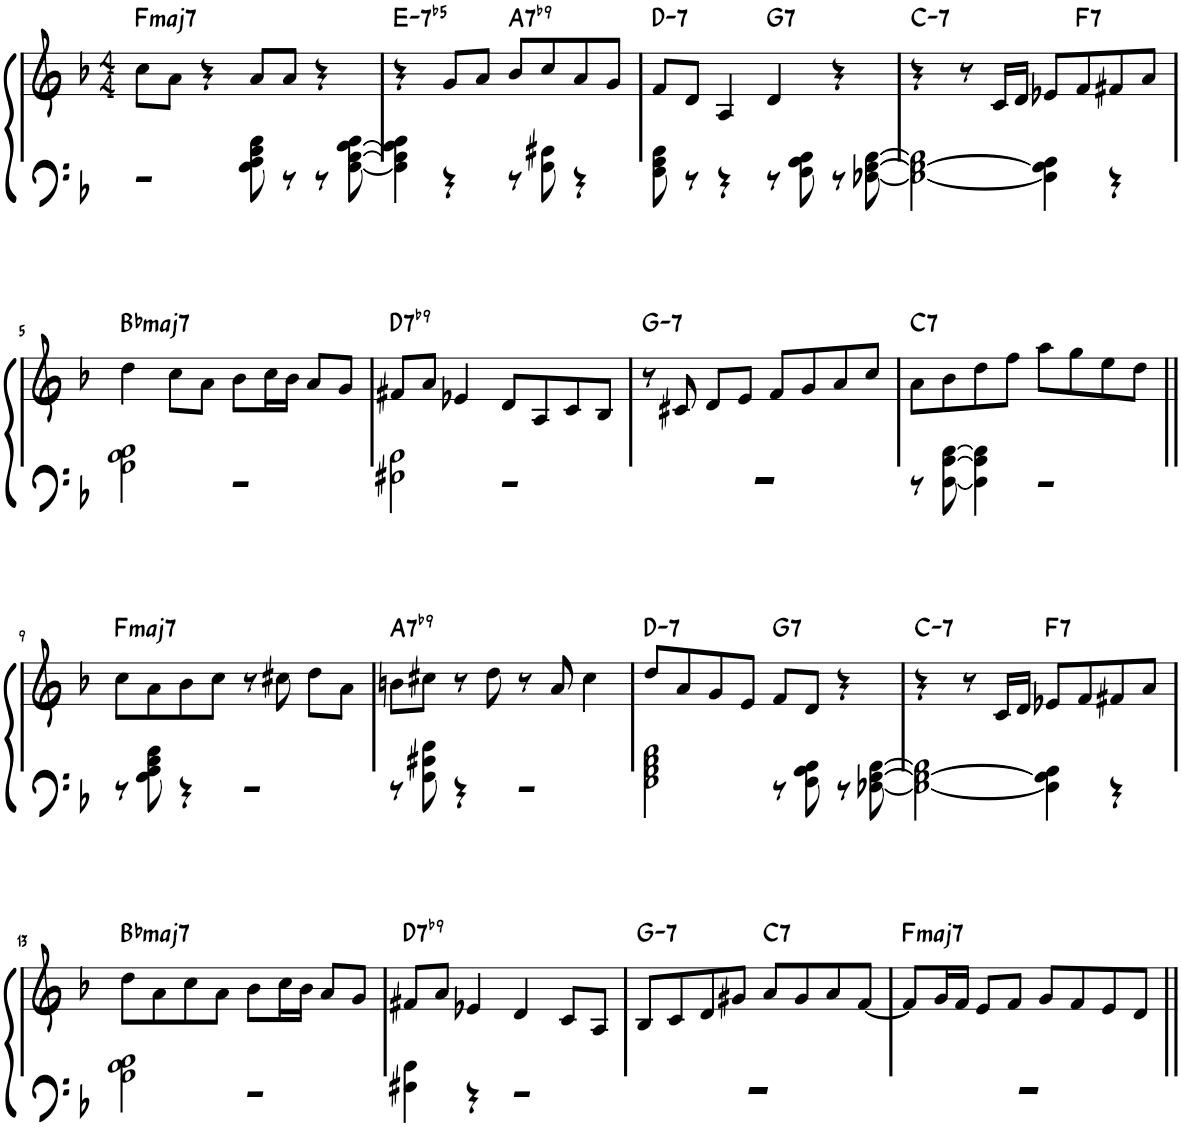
**kern	**kern	**harte
*part1	*part1	*part1
*staff2	*staff1	*
*I"Grand Piano	*	*
*I'Pno	*	*
*stria5	*	*
*clefF4	*clefG2	*
*k[b-]	*k[b-]	*
*F:	*F:	*
*M4/4	*M4/4	*
=1	=1	=1
!	!	!LO:H:kt=maj7
2r	8cc\L	F:maj7
.	8a\J	.
.	4r	.
8G\ 8A\ 8c\ 8e\	8a/L	.
8r	8a/J	.
8r	4r	.
[8G\ [8B-\ [8d\ 8e\	.	.
=2	=2	=2
!	!	!LO:H:kt=-7b5
4G\] 4B-\] 4d\] 4e\	4r	E:hdim7
4r	8g/L	.
.	8a/J	.
!	!	!LO:H:kt=7
8r	8b-/L	A:7(b9)
8G\ 8c#X\	8cc/	.
4r	8a/	.
.	8g/J	.
=3	=3	=3
!	!	!LO:H:kt=7
8F\ 8A\ 8c\	8f/L	D:min7
8r	8d/J	.
4r	4A/	.
!	!	!LO:H:kt=7
8r	4d/	G:7
8F\ 8A\ 8B-\	.	.
8r	4r	.
[8E-X\ [8G\ [8B-\	.	.
=4	=4	=4
!	!	!LO:H:kt=7
2E-\_ 2G\_ 2B-\]	4r	C:min7
.	8r	.
.	16c/LL	.
.	16d/JJ	.
4E-\] 4G\] 4A\	8e-X/L	.
!	!	!LO:H:kt=7
.	8f/	F:7
4r	8f#X/	.
.	8a/J	.
!!LO:LB:g=z
=5	=5	=5
*k[b-]	*k[b-]	*
*F:	*F:	*
!	!	!LO:H:kt=maj7
2A\ 2c\ 2d\	4dd\	Bb:maj7
.	8cc\L	.
.	8a\J	.
2r	8b-\L	.
.	16cc\L	.
.	16b-\JJ	.
.	8a/L	.
.	8g/J	.
=6	=6	=6
!	!	!LO:H:kt=7
2F#X\ 2c\	8f#X/L	D:7(b9)
.	8a/J	.
.	4e-X/	.
2r	8d/L	.
.	8A/	.
.	8c/	.
.	8B-/J	.
=7	=7	=7
!	!	!LO:H:kt=7
1r	8r	G:min7
.	8c#X/	.
.	8d/L	.
.	8e/J	.
.	8f/L	.
.	8g/	.
.	8a/	.
.	8cc/J	.
=8	=8	=8
!	!	!LO:H:kt=7
8r	8a\L	C:7
[8E\ [8B-\ [8d\	8b-\	.
4E\] 4B-\] 4d\]	8dd\	.
.	8ff\J	.
2r	8aa\L	.
.	8gg\	.
.	8ee\	.
.	8dd\J	.
!!LO:LB:g=z
=9||	=9||	=9||
*k[b-]	*k[b-]	*
*F:	*F:	*
!	!	!LO:H:kt=maj7
8r	8cc\L	F:maj7
8G\ 8A\ 8c\ 8e\	8a\	.
4r	8b-\	.
.	8cc\J	.
2r	8r	.
.	8cc#X\	.
.	8dd\L	.
.	8a\J	.
=10	=10	=10
!	!	!LO:H:kt=7
8r	8bn\L	A:7(b9)
8G\ 8c#X\ 8f\	8cc#X\J	.
4r	8r	.
.	8dd\	.
2r	8r	.
.	8a/	.
.	4cc#\	.
=11	=11	=11
!	!	!LO:H:kt=7
2F\ 2A\ 2c\ 2e\	8dd/L	D:min7
.	8a/	.
.	8g/	.
.	8e/J	.
!	!	!LO:H:kt=7
8r	8f/L	G:7
8F\ 8A\ 8B-\	8d/J	.
8r	4r	.
[8E-X\ [8G\ [8B-\	.	.
=12	=12	=12
!	!	!LO:H:kt=7
2E-\_ 2G\_ 2B-\]	4r	C:min7
.	8r	.
.	16c/LL	.
.	16d/JJ	.
!	!	!LO:H:kt=7
4E-\] 4G\] 4A\	8e-X/L	F:7
.	8f/	.
4r	8f#X/	.
.	8a/J	.
!!LO:LB:g=z
=13	=13	=13
*k[b-]	*k[b-]	*
*F:	*F:	*
!	!	!LO:H:kt=maj7
2A\ 2c\ 2d\	8dd\L	Bb:maj7
.	8a\	.
.	8cc\	.
.	8a\J	.
2r	8b-\L	.
.	16cc\L	.
.	16b-\JJ	.
.	8a/L	.
.	8g/J	.
=14	=14	=14
!	!	!LO:H:kt=7
4F#X\ 4c\	8f#X/L	D:7(b9)
.	8a/J	.
4r	4e-X/	.
2r	4d/	.
.	8c/L	.
.	8A/J	.
=15	=15	=15
!	!	!LO:H:kt=7
1r	8B-/L	G:min7
.	8c/	.
.	8d/	.
.	8g#X/J	.
!	!	!LO:H:kt=7
.	8a/L	C:7
.	8g#/	.
.	8a/	.
.	[8f/J	.
=16	=16	=16
!	!	!LO:H:kt=maj7
1r	8f/L]	F:maj7
.	16g/L	.
.	16f/JJ	.
.	8e/L	.
.	8f/J	.
.	8g/L	.
.	8f/	.
.	8e/	.
.	8d/J	.
=||	=||	=||
*-	*-	*-
